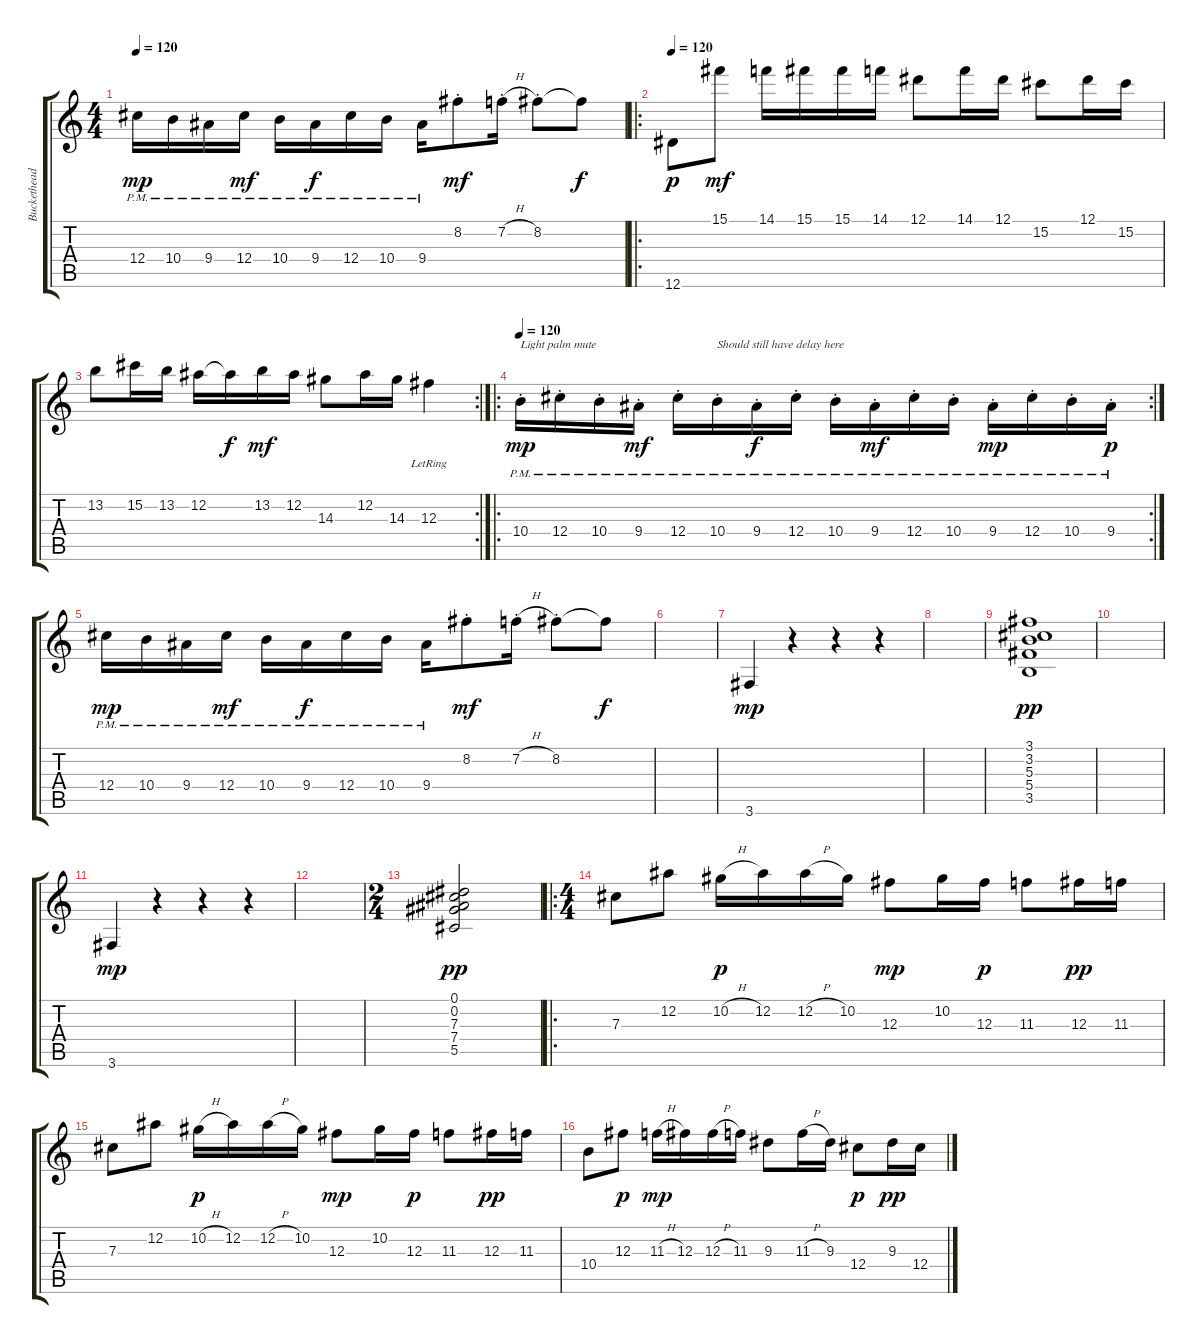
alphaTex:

\track ("Buckethead" "Buckethead") {instrument electricguitarclean}
\staff {score tabs}
\tuning (Eb4 Bb3 Gb3 Db3 Ab2 Eb2) {hide}
\ts (4 4)
\tempo 120
\clef g2
\ks c
12.4{pm}.16{dy mp} 10.4{pm}.16 9.4{pm}.16 12.4{pm}.16{dy mf} 10.4{pm}.16 9.4{pm}.16{dy f} 12.4{pm}.16 10.4{pm}.16 9.4{pm}.16 8.2{st}.8{dy mf instrument acousticguitarnylon} 7.2{h st}.16 8.2{st}.8 8.2{t}.8{dy f} |
\ro
\tempo 120
12.6.8{dy p instrument acousticguitarnylon} 15.1.8{dy mf} 14.1.16 15.1.16 15.1.16 14.1.16 12.1.8 14.1.16 12.1.16 15.2.8 12.1.16 15.2.16 |
\rc 2
13.2.8 15.2.16 13.2.16 12.2.16 12.2{t}.16{dy f} 13.2.16{dy mf} 12.2.16 14.3.8 12.2.16 14.3.16 12.3{lr}.4 |
\ro
\rc 2
\tempo 120
10.4{pm st}.16{txt "Light palm mute" dy mp instrument acousticguitarnylon} 12.4{pm st}.16 10.4{pm st}.16 9.4{pm st}.16{dy mf} 12.4{pm st}.16 10.4{pm st}.16{txt "Should still have delay here"} 9.4{pm st}.16{dy f} 12.4{pm st}.16 10.4{pm st}.16 9.4{pm st}.16{dy mf} 12.4{pm st}.16 10.4{pm st}.16 9.4{pm st}.16{dy mp} 12.4{pm st}.16 10.4{pm st}.16 9.4{pm st}.16{dy p} |
12.4{pm}.16{dy mp} 10.4{pm}.16 9.4{pm}.16 12.4{pm}.16{dy mf} 10.4{pm}.16 9.4{pm}.16{dy f} 12.4{pm}.16 10.4{pm}.16 9.4{pm}.16 8.2{st}.8{dy mf instrument acousticguitarnylon} 7.2{h st}.16 8.2{st}.8 8.2{t}.8{dy f} |
|
3.6.4{dy mp instrument acousticguitarnylon} r.4 r.4 r.4 |
|
(3.1 3.2 5.3 5.4 3.5).1{dy pp} |
|
3.6.4{dy mp} r.4 r.4 r.4 |
|
\ts (2 4)
(0.1 0.2 7.3 7.4 5.5).2{dy pp} |
\ro
\ts (4 4)
7.3.8 12.2.8 10.2{h}.16{dy p} 12.2.16 12.2{h}.16 10.2.16 12.3.8{dy mp} 10.2.16 12.3.16{dy p} 11.3.8 12.3.16{dy pp} 11.3.16 |
7.3.8 12.2.8 10.2{h}.16{dy p} 12.2.16 12.2{h}.16 10.2.16 12.3.8{dy mp} 10.2.16 12.3.16{dy p} 11.3.8 12.3.16{dy pp} 11.3.16 |
10.4.8 12.3.8{dy p} 11.3{h}.16{dy mp} 12.3.16 12.3{h}.16 11.3.16 9.3.8 11.3{h}.16 9.3.16 12.4.8{dy p} 9.3.16{dy pp} 12.4.16
